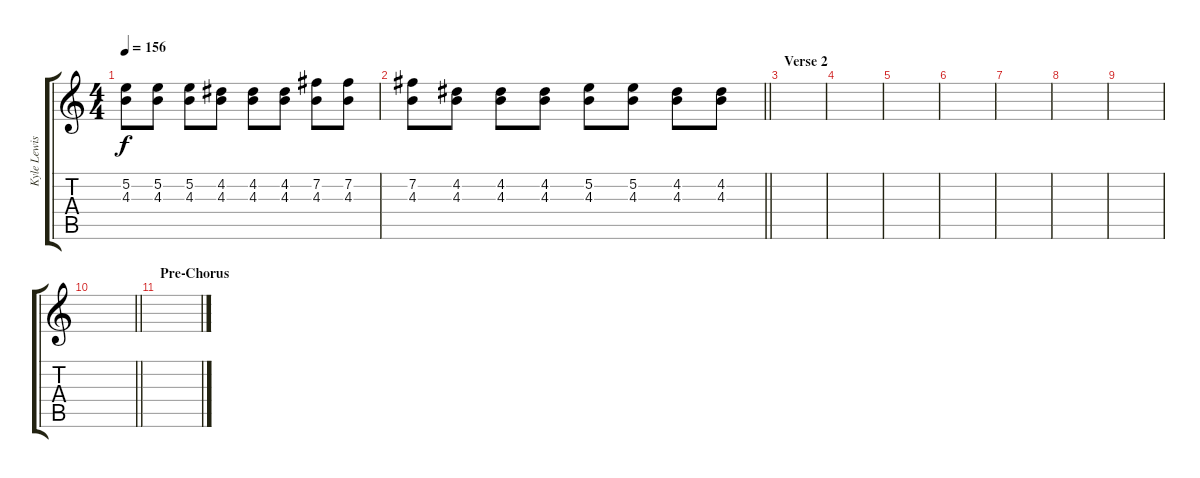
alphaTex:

\track ("Kyle Lewis - Guitar" "Kyle Lewis") {instrument distortionguitar}
\staff {score tabs}
\tuning (E4 B3 G3 D3 A2 E2) {hide}
\ts (4 4)
\tempo 156
\clef g2
\ks c
(5.2 4.3).8{dy f} (5.2 4.3).8 (5.2 4.3).8 (4.2 4.3).8 (4.2 4.3).8 (4.2 4.3).8 (7.2 4.3).8 (7.2 4.3).8 |
\barLineRight lightlight
(7.2 4.3).8 (4.2 4.3).8 (4.2 4.3).8 (4.2 4.3).8 (5.2 4.3).8 (5.2 4.3).8 (4.2 4.3).8 (4.2 4.3).8 |
\section ("" "Verse 2")
|
|
|
|
|
|
|
\barLineRight lightlight
|
\section ("" "Pre-Chorus")
